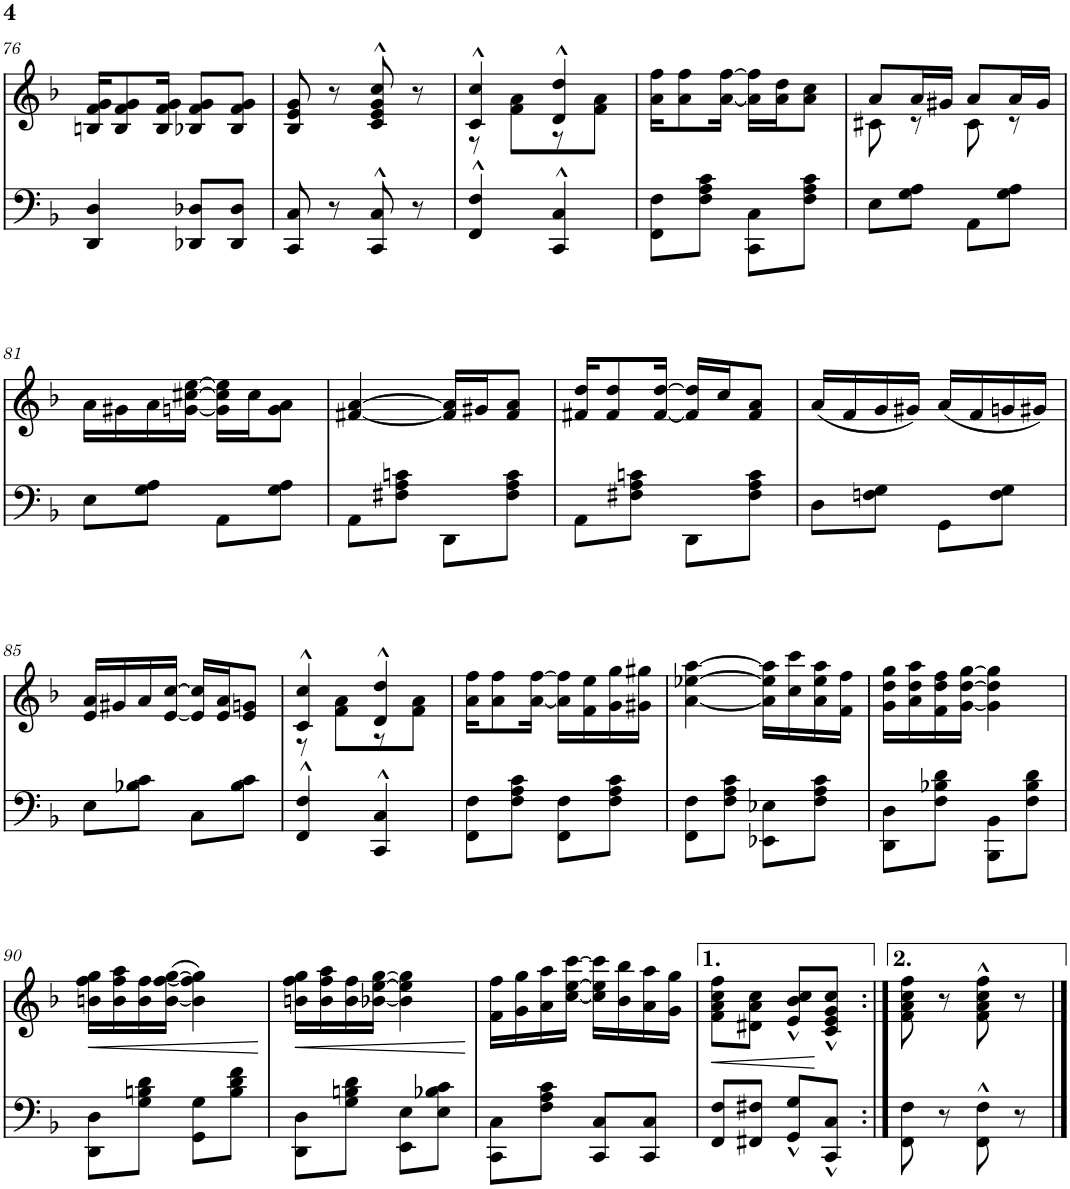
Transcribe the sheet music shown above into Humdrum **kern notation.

**kern	**kern	**dynam
*part2	*part1	*part1
*staff2	*staff1	*staff1
*I"Piano	*I"Piano	*
*I'Pno	*I'Pno	*
!!LO:PB:g=z
*clefF4	*clefG2	*
*k[b-]	*k[b-]	*
*F:	*F:	*
*M2/4	*M2/4	*
=76	=76	=76
4DD/ 4D/	16Bn/ 16f/ 16g/KL	.
.	8B/ 8f/ 8g/	.
.	16B/ 16f/ 16g/Jk	.
8DD-X/ 8D-X/L	8B-X/ 8f/ 8g/L	.
8DD-/ 8D-/J	8B-/ 8f/ 8g/J	.
=77	=77	=77
8CC/ 8C/	8B-/ 8e/ 8g/	.
8r	8r	.
8CC/^^ 8C/^^	8c/^^ 8e/^^ 8g/^^ 8cc/^^	.
8r	8r	.
=78	=78	=78
*	*^	*
4FF/^^ 4F/^^	4c/^^ 4cc/^^	8r	.
.	.	8f\ 8a\L	.
4CC/^^ 4C/^^	4d/^^ 4dd/^^	8r	.
.	.	8f\ 8a\J	.
*	*v	*v	*
=79	=79	=79
8FF\ 8F\L	16a\ 16ff\KL	.
.	8a\ 8ff\	.
8F\ 8A\ 8c\J	.	.
.	[16a\ [16ff\Jk	.
8CC\ 8C\L	16a\] 16ff\]LL	.
.	16a\ 16dd\J	.
8F\ 8A\ 8c\J	8a\ 8cc\J	.
=80	=80	=80
*	*^	*
8E\L	8a/L	8c#X\	.
8G\ 8A\J	16a/L	8r	.
.	16g#X/JJ	.	.
8AA\L	8a/L	8c#\	.
8G\ 8A\J	16a/L	8r	.
.	16g#/JJ	.	.
*	*v	*v	*
!!LO:LB:g=z
=81	=81	=81
8E\L	16a\LL	.
.	16g#X\	.
8G\ 8A\J	16a\	.
.	[16gn\ [16cc#X\ [16ee\JJ	.
8AA\L	16g\] 16cc#\] 16ee\]LL	.
.	16cc#\J	.
8G\ 8A\J	8g\ 8a\J	.
=82	=82	=82
8AA\L	[4f#X/ [4a/	.
8F#X\ 8A\ 8cn\J	.	.
8DD\L	16f#/] 16a/]LL	.
.	16g#X/J	.
8F#\ 8A\ 8c\J	8f#/ 8a/J	.
=83	=83	=83
8AA\L	16f#X/ 16dd/KL	.
.	8f#/ 8dd/	.
8F#X\ 8A\ 8cn\J	.	.
.	[16f#/ [16dd/Jk	.
8DD\L	16f#/] 16dd/]LL	.
.	16cc/J	.
8F#\ 8A\ 8c\J	8f#/ 8a/J	.
=84	=84	=84
8D\L	(16a/LL	.
.	16f/	.
8Fn\ 8G\J	16g/	.
.	16g#X/JJ)	.
8GG\L	(16a/LL	.
.	16f/	.
8F\ 8G\J	16gn/	.
.	16g#X/JJ)	.
!!LO:LB:g=z
=85	=85	=85
8E\L	16e/ 16a/LL	.
.	16g#X/	.
8B-X\ 8c\J	16a/	.
.	[16e/ [16cc/JJ	.
8C\L	16e/] 16cc/]LL	.
.	16e/ 16a/J	.
8B-\ 8c\J	8e/ 8gn/J	.
=86	=86	=86
*	*^	*
4FF/^^ 4F/^^	4c/^^ 4cc/^^	8r	.
.	.	8f\ 8a\L	.
4CC/^^ 4C/^^	4d/^^ 4dd/^^	8r	.
.	.	8f\ 8a\J	.
*	*v	*v	*
=87	=87	=87
8FF\ 8F\L	16a\ 16ff\KL	.
.	8a\ 8ff\	.
8F\ 8A\ 8c\J	.	.
.	[16a\ [16ff\Jk	.
8FF\ 8F\L	16a\] 16ff\]LL	.
.	16f\ 16ee\	.
8F\ 8A\ 8c\J	16g\ 16gg\	.
.	16g#X\ 16gg#X\JJ	.
=88	=88	=88
8FF\ 8F\L	[4a\ [4ee-X\ [4aa\	.
8F\ 8A\ 8c\J	.	.
8EE-X\ 8E-X\L	16a\] 16ee-\] 16aa\]LL	.
.	16cc\ 16ccc\	.
8F\ 8A\ 8c\J	16a\ 16ee-\ 16aa\	.
.	16f\ 16ff\JJ	.
=89	=89	=89
8DD\ 8D\L	16g\ 16dd\ 16gg\LL	.
.	16a\ 16dd\ 16aa\	.
8F\ 8B-X\ 8d\J	16f\ 16dd\ 16ff\	.
.	[16g\ [16dd\ [16gg\JJ	.
8BBB-\ 8BB-\L	4g\] 4dd\] 4gg\]	.
8F\ 8B-\ 8d\J	.	.
!!LO:LB:g=z
=90	=90	=90
!	!	!LO:HP:b
8DD\ 8D\L	16bn\ 16ff\ 16gg\LL	<
.	16b\ 16ff\ 16aa\	.
8G\ 8Bn\ 8d\J	16b\ 16ff\	.
.	([16b\ [16ff\ [16gg\JJ	.
8GG\ 8G\L	4b\] 4ff\] 4gg\])	.
8B\ 8d\ 8f\J	.	.
.	.	[
=91	=91	=91
!	!	!LO:HP:b
8DD\ 8D\L	16bn\ 16ff\ 16gg\LL	<
.	16b\ 16ff\ 16aa\	.
8G\ 8Bn\ 8d\J	16b\ 16ff\	.
.	[16b-X\ [16ee\ [16gg\JJ	.
8EE\ 8E\L	4b-\] 4ee\] 4gg\]	.
8E\ 8B-X\ 8c\J	.	.
.	.	[
=92	=92	=92
8CC\ 8C\L	16f\ 16ff\LL	.
.	16g\ 16gg\	.
8F\ 8A\ 8c\J	16a\ 16aa\	.
.	[16cc\ [16ee\ [16ccc\JJ	.
8CC/ 8C/L	16cc\] 16ee\] 16ccc\]LL	.
.	16b-\ 16bb-\	.
8CC/ 8C/J	16a\ 16aa\	.
.	16g\ 16gg\JJ	.
=93	=93	=93
!	!	!LO:HP:b
8FF/ 8F/L	8f\ 8a\ 8cc\ 8ff\L	<
8FF#X/ 8F#X/J	8d#X\ 8a\ 8cc\J	.
8GG/^^ 8G/^^L	8e/^^ 8b-/^^ 8cc/^^L	.
8CC/^^ 8C/^^J	8c/^^ 8e/^^ 8g/^^ 8cc/^^J	[
=94:|!	=94:|!	=94:|!
8FF\ 8F\	8f\ 8a\ 8cc\ 8ff\	.
8r	8r	.
8FF\^^ 8F\^^	8f\^^ 8a\^^ 8cc\^^ 8ff\^^	.
8r	8r	.
==	==	==
*-	*-	*-
